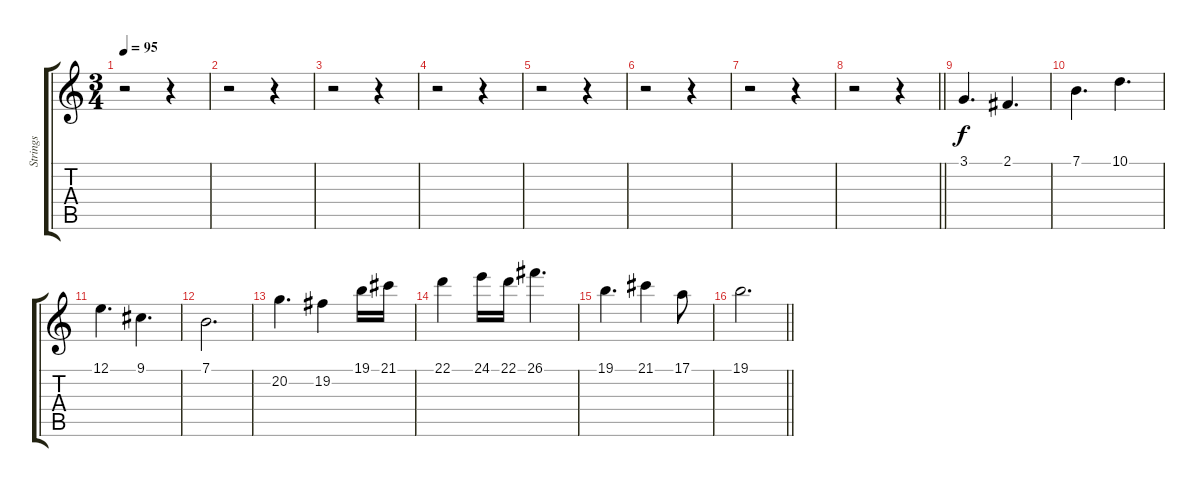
\track ("Strings " "Strings ") {instrument stringensemble1}
\staff {score tabs}
\tuning (E4 B3 G3 D3 A2 E2) {hide}
\ts (3 4)
\tempo 95
\clef g2
\ks c
r.2{dy f} r.4 |
r.2 r.4 |
r.2 r.4 |
r.2 r.4 |
r.2 r.4 |
r.2 r.4 |
r.2 r.4 |
\barLineRight lightlight
r.2 r.4 |
\section ("" "")
3.1.4{d} 2.1.4{d} |
7.1.4{d} 10.1.4{d} |
12.1.4{d} 9.1.4{d} |
7.1.2{d} |
20.2.4{d} 19.2.4 19.1.16 21.1.16 |
22.1.4 24.1.16 22.1.16 26.1.4{d} |
19.1.4{d} 21.1.4 17.1.8 |
\barLineRight lightlight
19.1.2{d}
